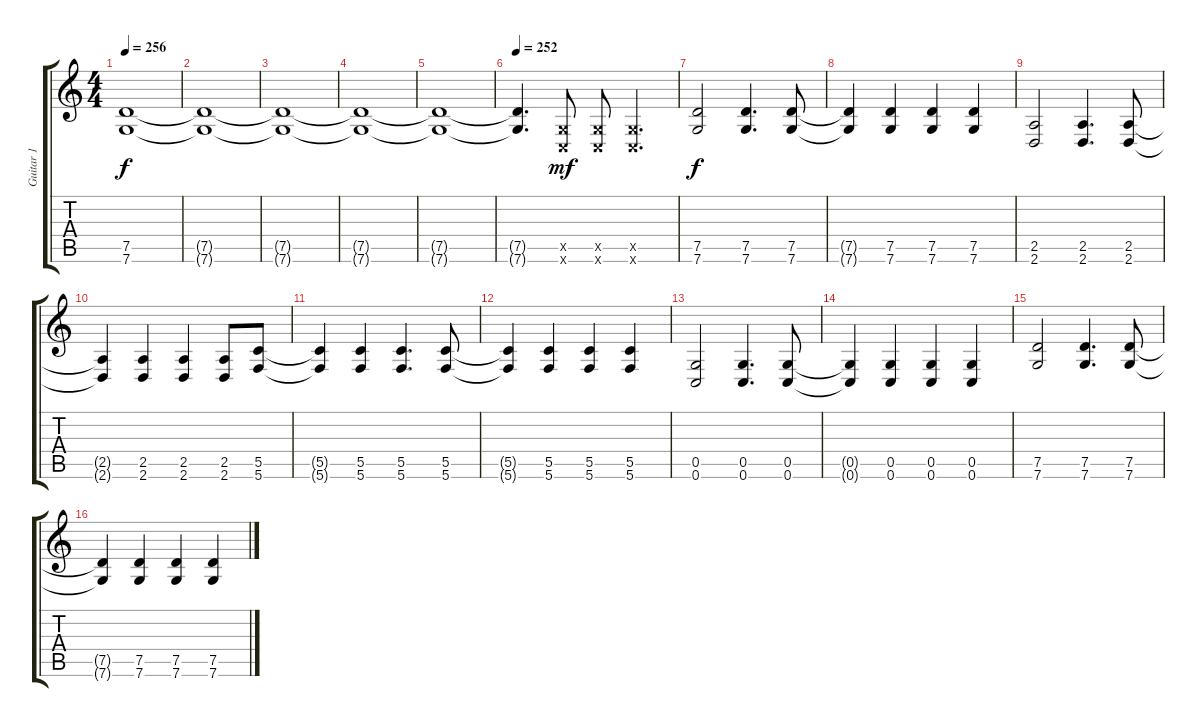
\track ("Guitar 1" "Guitar 1") {instrument overdrivenguitar}
\staff {score tabs}
\tuning (D4 A3 F3 C3 G2 C2) {hide}
\ts (4 4)
\tempo 256
\clef g2
\ks c
(7.5{t} 7.6{t}).1{dy f} |
(7.5{t} 7.6{t}).1 |
(7.5{t} 7.6{t}).1 |
(7.5{t} 7.6{t}).1 |
(7.5{t} 7.6{t}).1 |
\tempo 252
(7.5{t} 7.6{t}).4{d} (0.5{x} 0.6{x}).8{dy mf} (0.5{x} 0.6{x}).8 (0.5{x} 0.6{x}).4{d} |
(7.5 7.6).2{dy f} (7.5 7.6).4{d} (7.5 7.6).8 |
(7.5{t} 7.6{t}).4 (7.5 7.6).4 (7.5 7.6).4 (7.5 7.6).4 |
(2.5 2.6).2 (2.5 2.6).4{d} (2.5 2.6).8 |
(2.5{t} 2.6{t}).4 (2.5 2.6).4 (2.5 2.6).4 (2.5 2.6).8 (5.5 5.6).8 |
(5.5{t} 5.6{t}).4 (5.5 5.6).4 (5.5 5.6).4{d} (5.5 5.6).8 |
(5.5{t} 5.6{t}).4 (5.5 5.6).4 (5.5 5.6).4 (5.5 5.6).4 |
(0.5 0.6).2 (0.5 0.6).4{d} (0.5 0.6).8 |
(0.5{t} 0.6{t}).4 (0.5 0.6).4 (0.5 0.6).4 (0.5 0.6).4 |
(7.5 7.6).2 (7.5 7.6).4{d} (7.5 7.6).8 |
(7.5{t} 7.6{t}).4 (7.5 7.6).4 (7.5 7.6).4 (7.5 7.6).4
